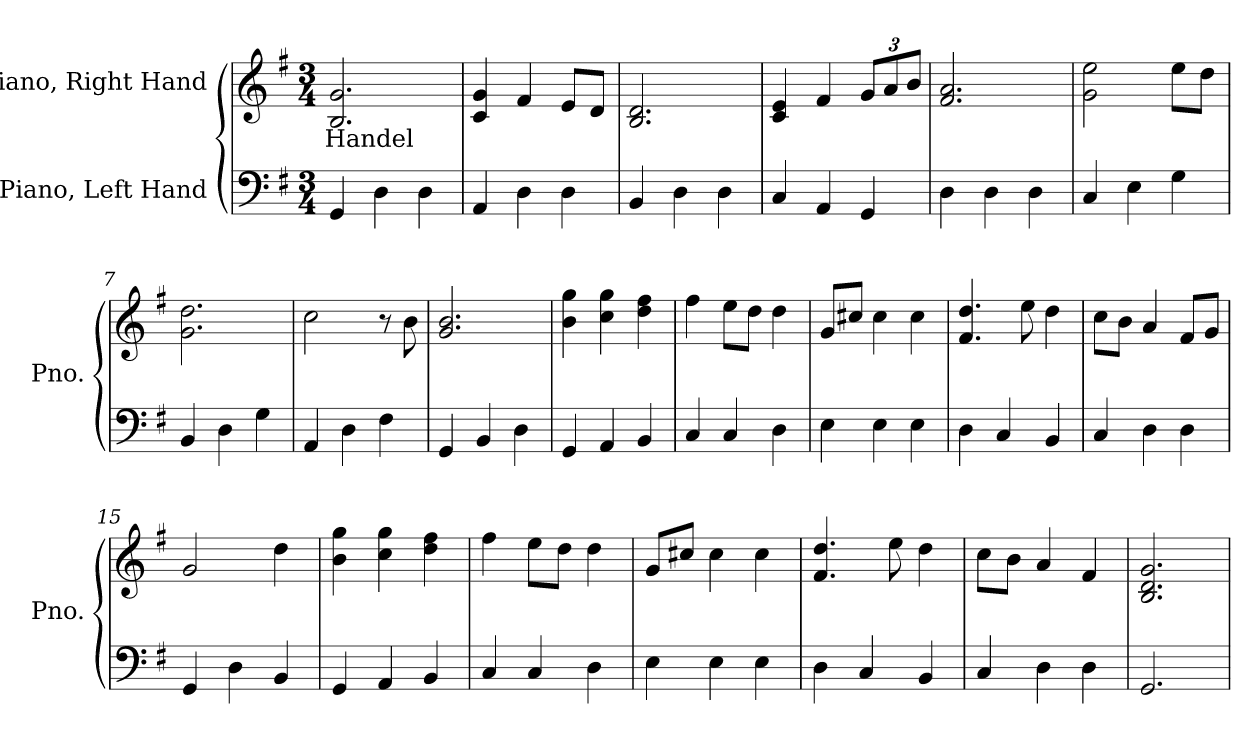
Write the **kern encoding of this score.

**kern	**kern	**text
*part2	*part1	*part1
*staff2	*staff1	*staff1
*I"Piano, Left Hand	*I"Piano, Right Hand	*
*I'Pno.	*I'Pno.	*
*clefF4	*clefG2	*
*k[f#]	*k[f#]	*
*M3/4	*M3/4	*
*MM100	*MM100	*
=1	=1	=1
!	!	!LO:LY:b
4GG/	2.B/ 2.g/	Handel
4D\	.	.
4D\	.	.
=2	=2	=2
4AA/	4c/ 4g/	.
4D\	4f#/	.
4D\	8e/L	.
.	8d/J	.
=3	=3	=3
4BB/	2.B/ 2.d/	.
4D\	.	.
4D\	.	.
=4	=4	=4
4C/	4c/ 4e/	.
4AA/	4f#/	.
*	*Xbrackettup	*
4GG/	12g/L	.
.	12a/	.
.	12b/J	.
=5	=5	=5
4D\	2.f#/ 2.a/	.
4D\	.	.
4D\	.	.
=6	=6	=6
4C/	2g\ 2ee\	.
4E\	.	.
4G\	8ee\L	.
.	8dd\J	.
=7	=7	=7
4BB/	2.g\ 2.dd\	.
4D\	.	.
4G\	.	.
!!LO:LB:g=z
=8	=8	=8
4AA/	2cc\	.
4D\	.	.
4F#\	8r	.
.	8b\	.
=9	=9	=9
4GG/	2.g/ 2.b/	.
4BB/	.	.
4D\	.	.
=10	=10	=10
4GG/	4b\ 4gg\	.
4AA/	4cc\ 4gg\	.
4BB/	4dd\ 4ff#\	.
=11	=11	=11
4C/	4ff#\	.
4C/	8ee\L	.
.	8dd\J	.
4D\	4dd\	.
=12	=12	=12
4E\	8g/L	.
.	8cc#X/J	.
4E\	4cc#\	.
4E\	4cc#\	.
=13	=13	=13
4D\	4.f#/ 4.dd/	.
4C/	.	.
.	8ee\	.
4BB/	4dd\	.
=14	=14	=14
4C/	8cc\L	.
.	8b\J	.
4D\	4a/	.
4D\	8f#/L	.
.	8g/J	.
=15	=15	=15
4GG/	2g/	.
4D\	.	.
4BB/	4dd\	.
=16	=16	=16
4GG/	4b\ 4gg\	.
4AA/	4cc\ 4gg\	.
4BB/	4dd\ 4ff#\	.
!!LO:LB:g=z
=17	=17	=17
4C/	4ff#\	.
4C/	8ee\L	.
.	8dd\J	.
4D\	4dd\	.
=18	=18	=18
4E\	8g/L	.
.	8cc#X/J	.
4E\	4cc#\	.
4E\	4cc#\	.
=19	=19	=19
4D\	4.f#/ 4.dd/	.
4C/	.	.
.	8ee\	.
4BB/	4dd\	.
=20	=20	=20
4C/	8cc\L	.
.	8b\J	.
4D\	4a/	.
4D\	4f#/	.
=21	=21	=21
2.GG/	2.B/ 2.d/ 2.g/	.
=	=	=
*-	*-	*-
